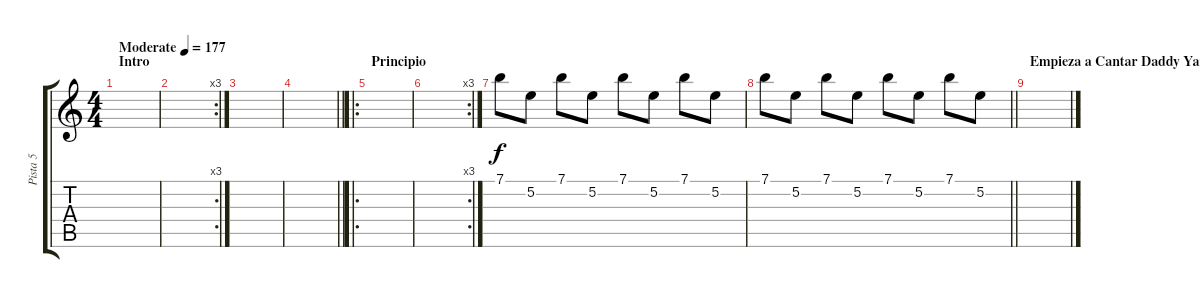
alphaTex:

\track ("Pista 5" "Pista 5") {instrument acousticguitarnylon}
\staff {score tabs}
\tuning (E4 B3 G3 D3 A2 E2) {hide}
\ts (4 4)
\section ("" "Intro")
\tempo (177 "Moderate")
\clef g2
\ks c
|
\rc 3
|
|
\barLineRight lightlight
|
\ro
\section ("" "Principio")
|
\rc 3
|
7.1.8 5.2.8 7.1.8 5.2.8 7.1.8 5.2.8 7.1.8 5.2.8 |
\barLineRight lightlight
7.1.8 5.2.8 7.1.8 5.2.8 7.1.8 5.2.8 7.1.8 5.2.8 |
\section ("" "Empieza a Cantar Daddy Yankee")
